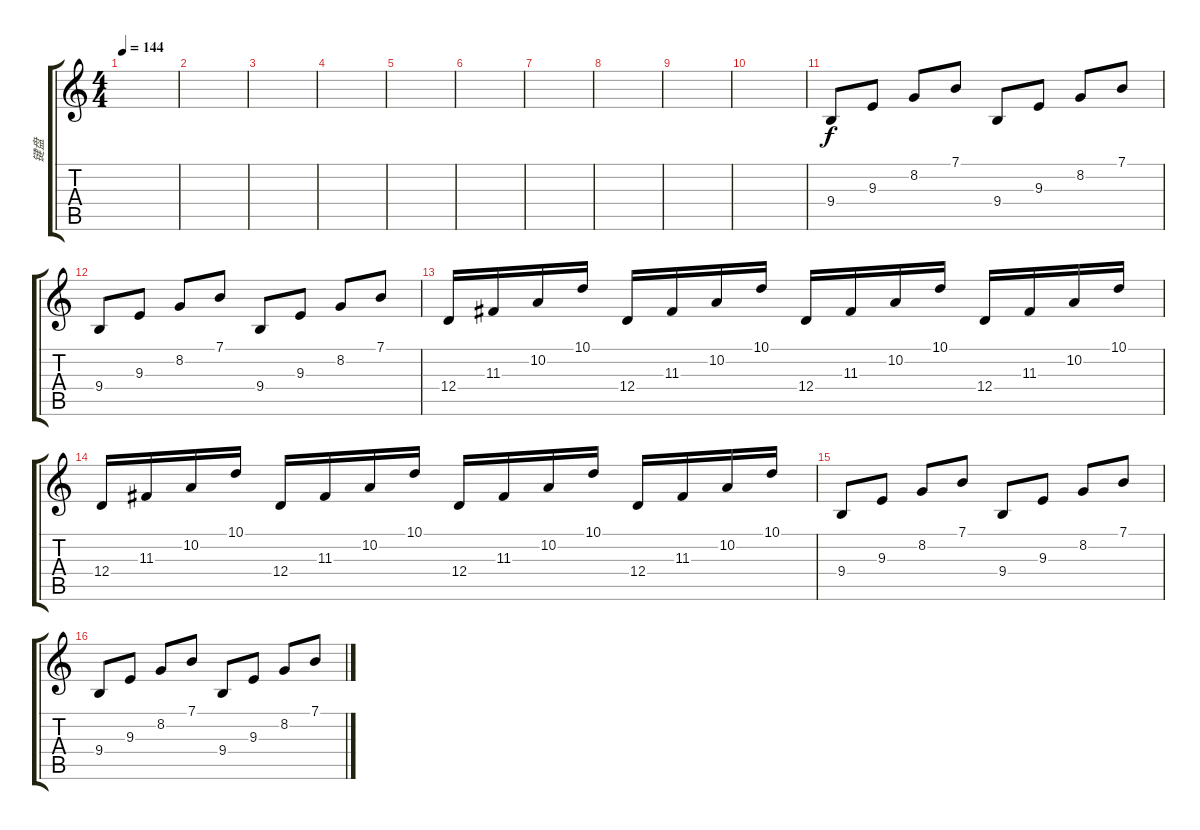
\track ("键盘" "键盘") {instrument vibraphone}
\staff {score tabs}
\tuning (E4 B3 G3 D3 A2 E2) {hide}
\ts (4 4)
\tempo 144
\clef g2
\ks c
|
|
|
|
|
|
|
|
|
|
9.4.8 9.3.8 8.2.8 7.1.8 9.4.8 9.3.8 8.2.8 7.1.8 |
9.4.8 9.3.8 8.2.8 7.1.8 9.4.8 9.3.8 8.2.8 7.1.8 |
12.4.16 11.3.16 10.2.16 10.1.16 12.4.16 11.3.16 10.2.16 10.1.16 12.4.16 11.3.16 10.2.16 10.1.16 12.4.16 11.3.16 10.2.16 10.1.16 |
12.4.16 11.3.16 10.2.16 10.1.16 12.4.16 11.3.16 10.2.16 10.1.16 12.4.16 11.3.16 10.2.16 10.1.16 12.4.16 11.3.16 10.2.16 10.1.16 |
9.4.8 9.3.8 8.2.8 7.1.8 9.4.8 9.3.8 8.2.8 7.1.8 |
9.4.8 9.3.8 8.2.8 7.1.8 9.4.8 9.3.8 8.2.8 7.1.8
